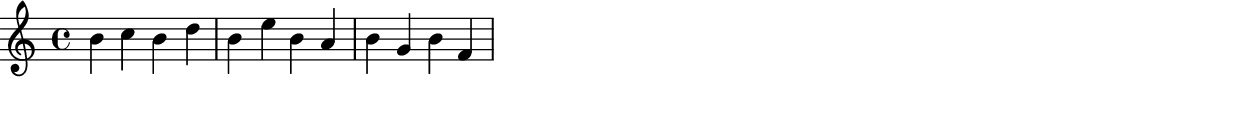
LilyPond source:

%% Generated by lilypond-book
%% Options: [exampleindent=10.16\mm,indent=0\mm,line-width=160\mm,paper-height=845.047\pt,paper-width=597.508\pt,papersize='(cons (* 597.508 pt) (* 845.047 pt)),quote]
\include "lilypond-book-preamble.ly"


% ****************************************************************
% Start cut-&-pastable-section
% ****************************************************************

#(ly:set-option 'eps-box-padding 3.000000)



\paper {
  #(set-paper-size '(cons (* 597.508 pt) (* 845.047 pt)))
  indent = 0\mm
  line-width = 160\mm
  % offset the left padding, also add 1mm as lilypond creates cropped
  % images with a little space on the right
  line-width = #(- line-width (* mm  3.000000) (* mm 1))
  line-width = 160\mm - 2.0 * 10.16\mm
  % offset the left padding, also add 1mm as lilypond creates cropped
  % images with a little space on the right
  line-width = #(- line-width (* mm  3.000000) (* mm 1))
}

\layout {
  
}




% ****************************************************************
% ly snippet:
% ****************************************************************
\sourcefileline 204
\relative {
  b' c  % el Do està 1 espai per sobre, és el Do de dalt
  b d  % el Re està 2 espais per sobre o 5 per sota, és el Re de dalt
  b e  % el Mi està 3 espais per sobre o 4 per sota, és el Mi de dalt
  b a  % el La està 6 espais per sobre o 1 per sota, és el La de sota
  b g  % el Sol està 5 espais per sobre o 2 per sota, és el Sol de sota
  b f  % el Fa està 4 espais per sobre o 3 per sota, és el F de sota
}


% ****************************************************************
% end ly snippet
% ****************************************************************
